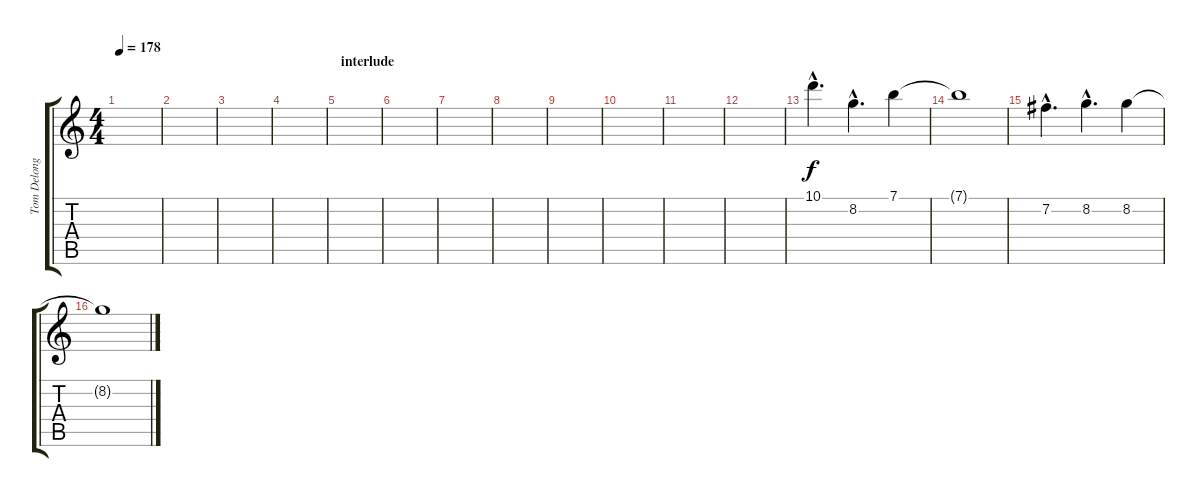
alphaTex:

\track ("Tom Delonge (Background/Studio-Guitar)" "Tom Delong") {instrument overdrivenguitar}
\staff {score tabs}
\tuning (E4 B3 G3 D3 A2 E2) {hide}
\ts (4 4)
\tempo 178
\clef g2
\ks c
|
|
|
|
\section ("" "interlude")
|
|
|
|
|
|
|
|
10.1{hac}.4{d volume 16 instrument overdrivenguitar} 8.2{hac}.4{d} 7.1.4 |
7.1{t}.1 |
7.2{hac}.4{d} 8.2{hac}.4{d} 8.2.4 |
8.2{t}.1
